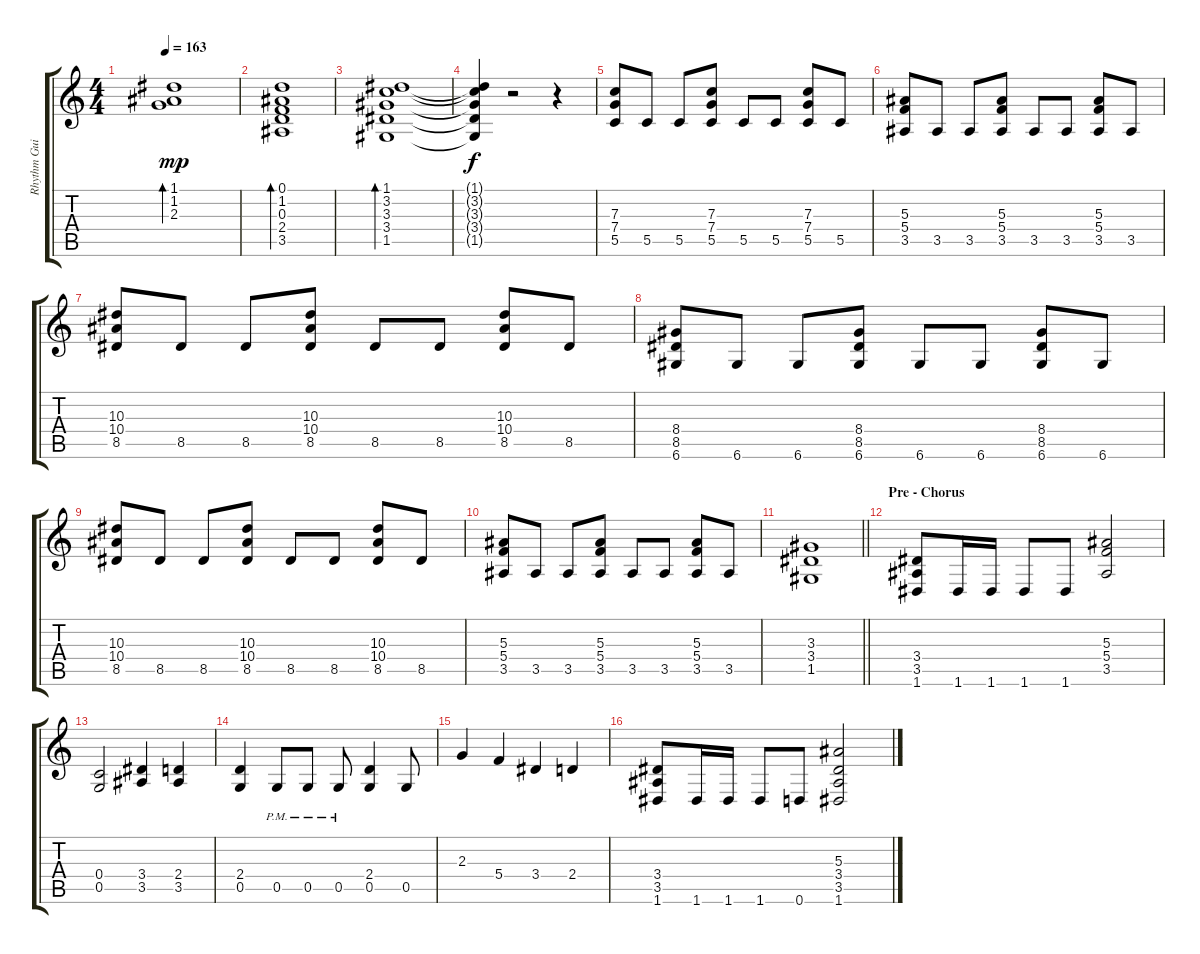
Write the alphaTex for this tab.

\track ("Rhythm Guitar" "Rhythm Gui") {instrument distortionguitar}
\staff {score tabs}
\tuning (D4 A3 F3 C3 G2 D2) {hide}
\ts (4 4)
\tempo 163
\clef g2
\ks c
(1.1 1.2 2.3).1{bd 120 dy mp} |
(0.1 1.2 0.3 2.4 3.5).1{bd 120} |
(1.1 3.2 3.3 3.4 1.5).1{bd 120} |
(1.1{t} 3.2{t} 3.3{t} 3.4{t} 1.5{t}).4{dy f} r.2 r.4 |
(7.3 7.4 5.5).8{volume 14 instrument distortionguitar} 5.5.8 5.5.8 (7.3 7.4 5.5).8 5.5.8 5.5.8 (7.3 7.4 5.5).8 5.5.8 |
(5.3 5.4 3.5).8 3.5.8 3.5.8 (5.3 5.4 3.5).8 3.5.8 3.5.8 (5.3 5.4 3.5).8 3.5.8 |
(10.3 10.4 8.5).8 8.5.8 8.5.8 (10.3 10.4 8.5).8 8.5.8 8.5.8 (10.3 10.4 8.5).8 8.5.8 |
(8.4 8.5 6.6).8 6.6.8 6.6.8 (8.4 8.5 6.6).8 6.6.8 6.6.8 (8.4 8.5 6.6).8 6.6.8 |
(10.3 10.4 8.5).8 8.5.8 8.5.8 (10.3 10.4 8.5).8 8.5.8 8.5.8 (10.3 10.4 8.5).8 8.5.8 |
(5.3 5.4 3.5).8 3.5.8 3.5.8 (5.3 5.4 3.5).8 3.5.8 3.5.8 (5.3 5.4 3.5).8 3.5.8 |
\barLineRight lightlight
(3.3 3.4 1.5).1 |
\section ("" "Pre - Chorus")
(3.4 3.5 1.6).8 1.6.16 1.6.16 1.6.8 1.6.8 (5.3 5.4 3.5).2 |
(0.4 0.5).2 (3.4 3.5).4 (2.4 3.5).4 |
(2.4 0.5).4 0.5{pm}.8 0.5{pm}.8 0.5{pm}.8 (2.4 0.5).4 0.5.8 |
2.3.4 5.4.4 3.4.4 2.4.4 |
(3.4 3.5 1.6).8 1.6.16 1.6.16 1.6.8 0.6.8 (5.3 3.4 3.5 1.6).2
